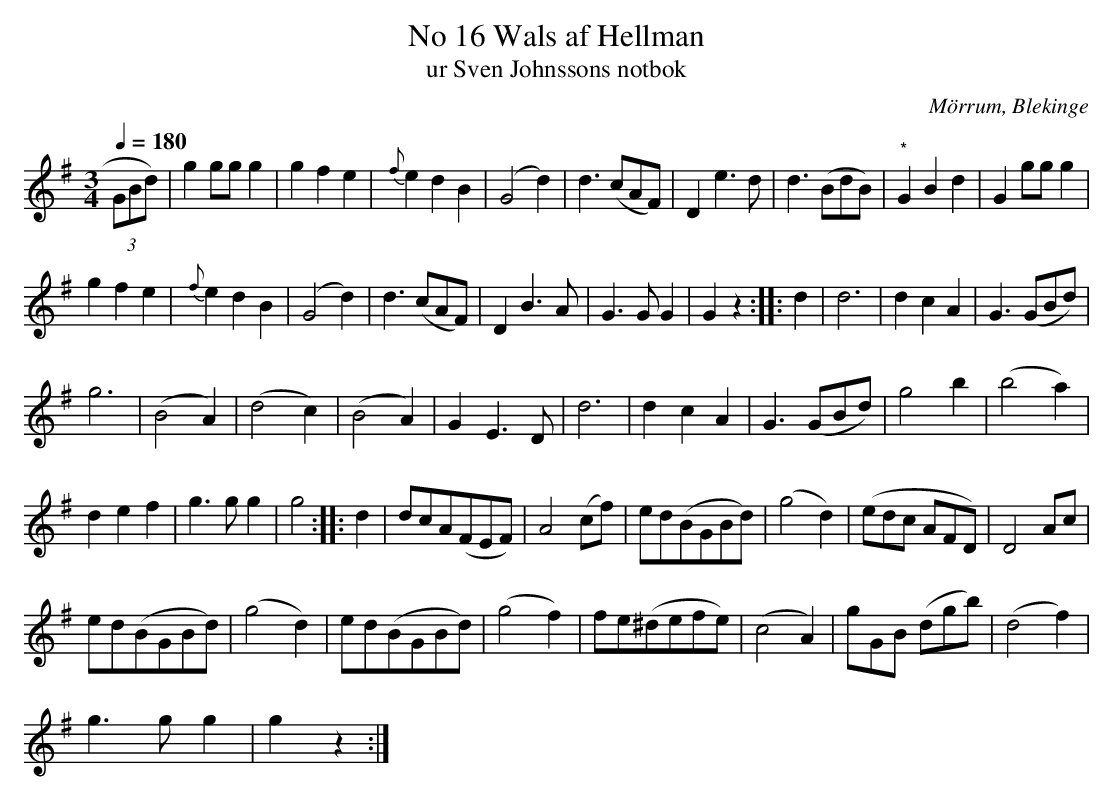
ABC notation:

X:1
T:No 16 Wals af Hellman
T:ur Sven Johnssons notbok
L:1/4
M:3/4
O:Mörrum, Blekinge
Q:1/4=180
K:G
(3G/B/d/) | g g/g/ g | g f e |  {f}e d B | (G2 d) | d>(cA/F/) | D e>d | d>(Bd/B/) | "*"G B d | G g/g/ g |
g f e | {f}e d B | (G2 d) | d> (cA/F/) | D B>A | G>G G | G z :: d | d3 | d c A | G> (GB/d/) |
g3 | (B2 A) | (d2 c) | (B2 A) | G E>D | d3 | d c A | G>(GB/d/) | g2 b | (b2a) |
d e f | g>g g | g2 :: d | d/c/A/(F/E/F/) | A2 (c/f/) | e/d/(B/G/B/d/) | (g2 d) | (e/d/c/ A/F/D/) | D2 A/c/ |
e/d/(B/G/B/d/) | (g2 d) | e/d/(B/G/B/d/) | (g2 f) | f/e/(^d/e/f/e/) | (c2 A) | g/G/B/ (d/g/b/) | (d2 f) |
g>g g | g z :|
